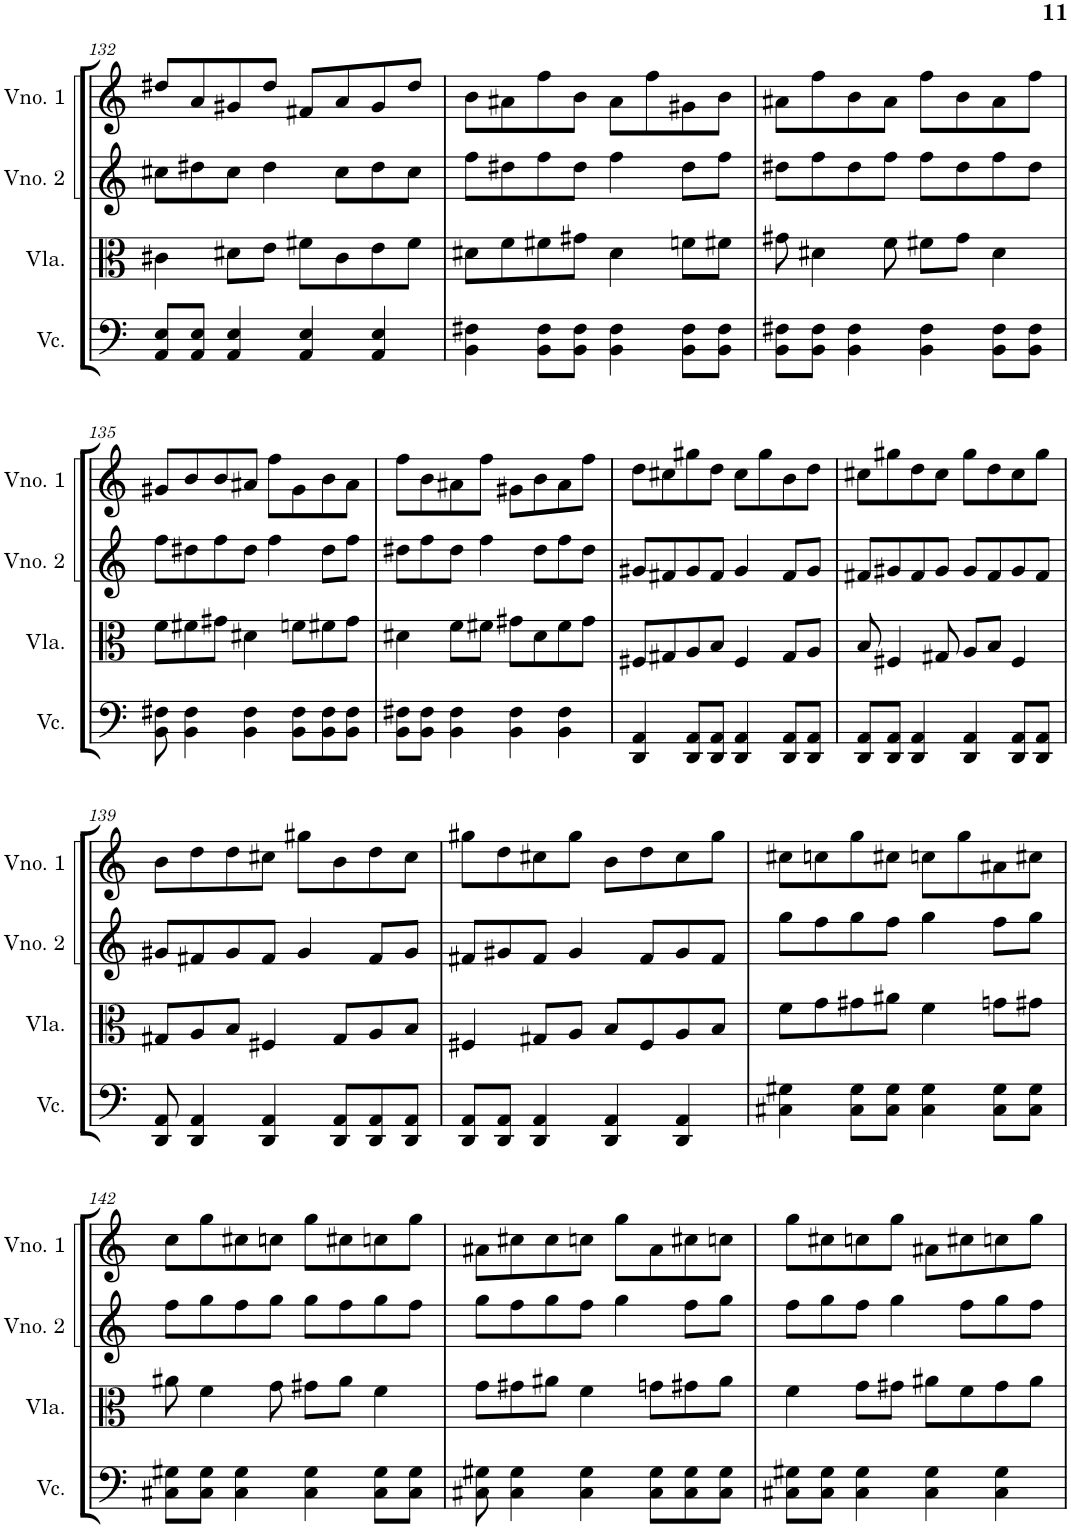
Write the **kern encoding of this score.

**kern	**kern	**kern	**kern
*part4	*part3	*part2	*part1
*staff4	*staff3	*staff2	*staff1
*I"Violoncelo	*I"Viola	*I"Violino 2	*I"Violino 1
*I'Vc.	*I'Vla.	*I'Vno. 2	*I'Vno. 1
!!LO:PB:g=z
*clefF4	*clefC3	*clefG2	*clefG2
*k[]	*k[]	*k[]	*k[]
*M4/4	*M4/4	*M4/4	*M4/4
=132	=132	=132	=132
8AA/ 8E/L	4c#X\	8cc#X\L	8dd#X/L
8AA/ 8E/J	.	8dd#X\	8a/
4AA/ 4E/	8d#X\L	8cc#\J	8g#X/
.	8e\J	4dd#\	8dd#/J
4AA/ 4E/	8f#X\L	.	8f#X/L
.	8c#\	8cc#\L	8a/
4AA/ 4E/	8e\	8dd#\	8g#/
.	8f#\J	8cc#\J	8dd#/J
=133	=133	=133	=133
4BB\ 4F#X\	8d#X\L	8ff\L	8b\L
.	8f\	8dd#X\	8a#X\
8BB\ 8F#\L	8f#X\	8ff\	8ff\
8BB\ 8F#\J	8g#X\J	8dd#\J	8b\J
4BB\ 4F#\	4d#\	4ff\	8a#\L
.	.	.	8ff\
8BB\ 8F#\L	8fn\L	8dd#\L	8g#X\
8BB\ 8F#\J	8f#X\J	8ff\J	8b\J
=134	=134	=134	=134
8BB\ 8F#X\L	8g#X\	8dd#X\L	8a#X\L
8BB\ 8F#\J	4d#X\	8ff\	8ff\
4BB\ 4F#\	.	8dd#\	8b\
.	8f\	8ff\J	8a#\J
4BB\ 4F#\	8f#X\L	8ff\L	8ff\L
.	8g#\J	8dd#\	8b\
8BB\ 8F#\L	4d#\	8ff\	8a#\
8BB\ 8F#\J	.	8dd#\J	8ff\J
!!LO:LB:g=z
=135	=135	=135	=135
8BB\ 8F#X\	8f\L	8ff\L	8g#X/L
4BB\ 4F#\	8f#X\	8dd#X\	8b/
.	8g#X\J	8ff\	8b/
4BB\ 4F#\	4d#X\	8dd#\J	8a#X/J
.	.	4ff\	8ff\L
8BB\ 8F#\L	8fn\L	.	8g#\
8BB\ 8F#\	8f#X\	8dd#\L	8b\
8BB\ 8F#\J	8g#\J	8ff\J	8a#\J
=136	=136	=136	=136
8BB\ 8F#X\L	4d#X\	8dd#X\L	8ff\L
8BB\ 8F#\J	.	8ff\	8b\
4BB\ 4F#\	8f\L	8dd#\J	8a#X\
.	8f#X\J	4ff\	8ff\J
4BB\ 4F#\	8g#X\L	.	8g#X\L
.	8d#\	8dd#\L	8b\
4BB\ 4F#\	8f#\	8ff\	8a#\
.	8g#\J	8dd#\J	8ff\J
=137	=137	=137	=137
4DD/ 4AA/	8F#X/L	8g#X/L	8dd\L
.	8G#X/	8f#X/	8cc#X\
8DD/ 8AA/L	8A/	8g#/	8gg#X\
8DD/ 8AA/J	8B/J	8f#/J	8dd\J
4DD/ 4AA/	4F#/	4g#/	8cc#\L
.	.	.	8gg#\
8DD/ 8AA/L	8G#/L	8f#/L	8b\
8DD/ 8AA/J	8A/J	8g#/J	8dd\J
=138	=138	=138	=138
8DD/ 8AA/L	8B/	8f#X/L	8cc#X\L
8DD/ 8AA/J	4F#X/	8g#X/	8gg#X\
4DD/ 4AA/	.	8f#/	8dd\
.	8G#X/	8g#/J	8cc#\J
4DD/ 4AA/	8A/L	8g#/L	8gg#\L
.	8B/J	8f#/	8dd\
8DD/ 8AA/L	4F#/	8g#/	8cc#\
8DD/ 8AA/J	.	8f#/J	8gg#\J
!!LO:LB:g=z
=139	=139	=139	=139
8DD/ 8AA/	8G#X/L	8g#X/L	8b\L
4DD/ 4AA/	8A/	8f#X/	8dd\
.	8B/J	8g#/	8dd\
4DD/ 4AA/	4F#X/	8f#/J	8cc#X\J
.	.	4g#/	8gg#X\L
8DD/ 8AA/L	8G#/L	.	8b\
8DD/ 8AA/	8A/	8f#/L	8dd\
8DD/ 8AA/J	8B/J	8g#/J	8cc#\J
=140	=140	=140	=140
8DD/ 8AA/L	4F#X/	8f#X/L	8gg#X\L
8DD/ 8AA/J	.	8g#X/	8dd\
4DD/ 4AA/	8G#X/L	8f#/J	8cc#X\
.	8A/J	4g#/	8gg#\J
4DD/ 4AA/	8B/L	.	8b\L
.	8F#/	8f#/L	8dd\
4DD/ 4AA/	8A/	8g#/	8cc#\
.	8B/J	8f#/J	8gg#\J
=141	=141	=141	=141
4C#X\ 4G#X\	8f\L	8gg\L	8cc#X\L
.	8g\	8ff\	8ccn\
8C#\ 8G#\L	8g#X\	8gg\	8gg\
8C#\ 8G#\J	8a#X\J	8ff\J	8cc#X\J
4C#\ 4G#\	4f\	4gg\	8ccn\L
.	.	.	8gg\
8C#\ 8G#\L	8gn\L	8ff\L	8a#X\
8C#\ 8G#\J	8g#X\J	8gg\J	8cc#X\J
!!LO:LB:g=z
=142	=142	=142	=142
8C#X\ 8G#X\L	8a#X\	8ff\L	8cc\L
8C#\ 8G#\J	4f\	8gg\	8gg\
4C#\ 4G#\	.	8ff\	8cc#X\
.	8g\	8gg\J	8ccn\J
4C#\ 4G#\	8g#X\L	8gg\L	8gg\L
.	8a#\J	8ff\	8cc#X\
8C#\ 8G#\L	4f\	8gg\	8ccn\
8C#\ 8G#\J	.	8ff\J	8gg\J
=143	=143	=143	=143
8C#X\ 8G#X\	8g\L	8gg\L	8a#X\L
4C#\ 4G#\	8g#X\	8ff\	8cc#X\
.	8a#X\J	8gg\	8cc#\
4C#\ 4G#\	4f\	8ff\J	8ccn\J
.	.	4gg\	8gg\L
8C#\ 8G#\L	8gn\L	.	8a#\
8C#\ 8G#\	8g#X\	8ff\L	8cc#X\
8C#\ 8G#\J	8a#\J	8gg\J	8ccn\J
=144	=144	=144	=144
8C#X\ 8G#X\L	4f\	8ff\L	8gg\L
8C#\ 8G#\J	.	8gg\	8cc#X\
4C#\ 4G#\	8g\L	8ff\J	8ccn\
.	8g#X\J	4gg\	8gg\J
4C#\ 4G#\	8a#X\L	.	8a#X\L
.	8f\	8ff\L	8cc#X\
4C#\ 4G#\	8g#\	8gg\	8ccn\
.	8a#\J	8ff\J	8gg\J
=	=	=	=
*-	*-	*-	*-
